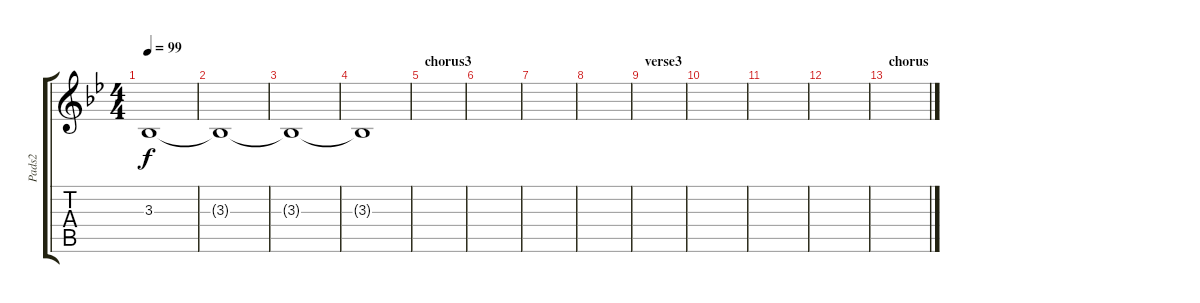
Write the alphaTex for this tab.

\track ("Pads2" "Pads2") {instrument stringensemble1}
\staff {score tabs}
\tuning (E4 B3 G3 D3 A2 E2) {hide}
\ts (4 4)
\tempo 99
\clef g2
\ks bb
3.3.1{dy f} |
3.3{t}.1 |
3.3{t}.1 |
3.3{t}.1 |
\section ("" "chorus3")
|
|
|
|
\section ("" "verse3")
|
|
|
|
\section ("" "chorus")
